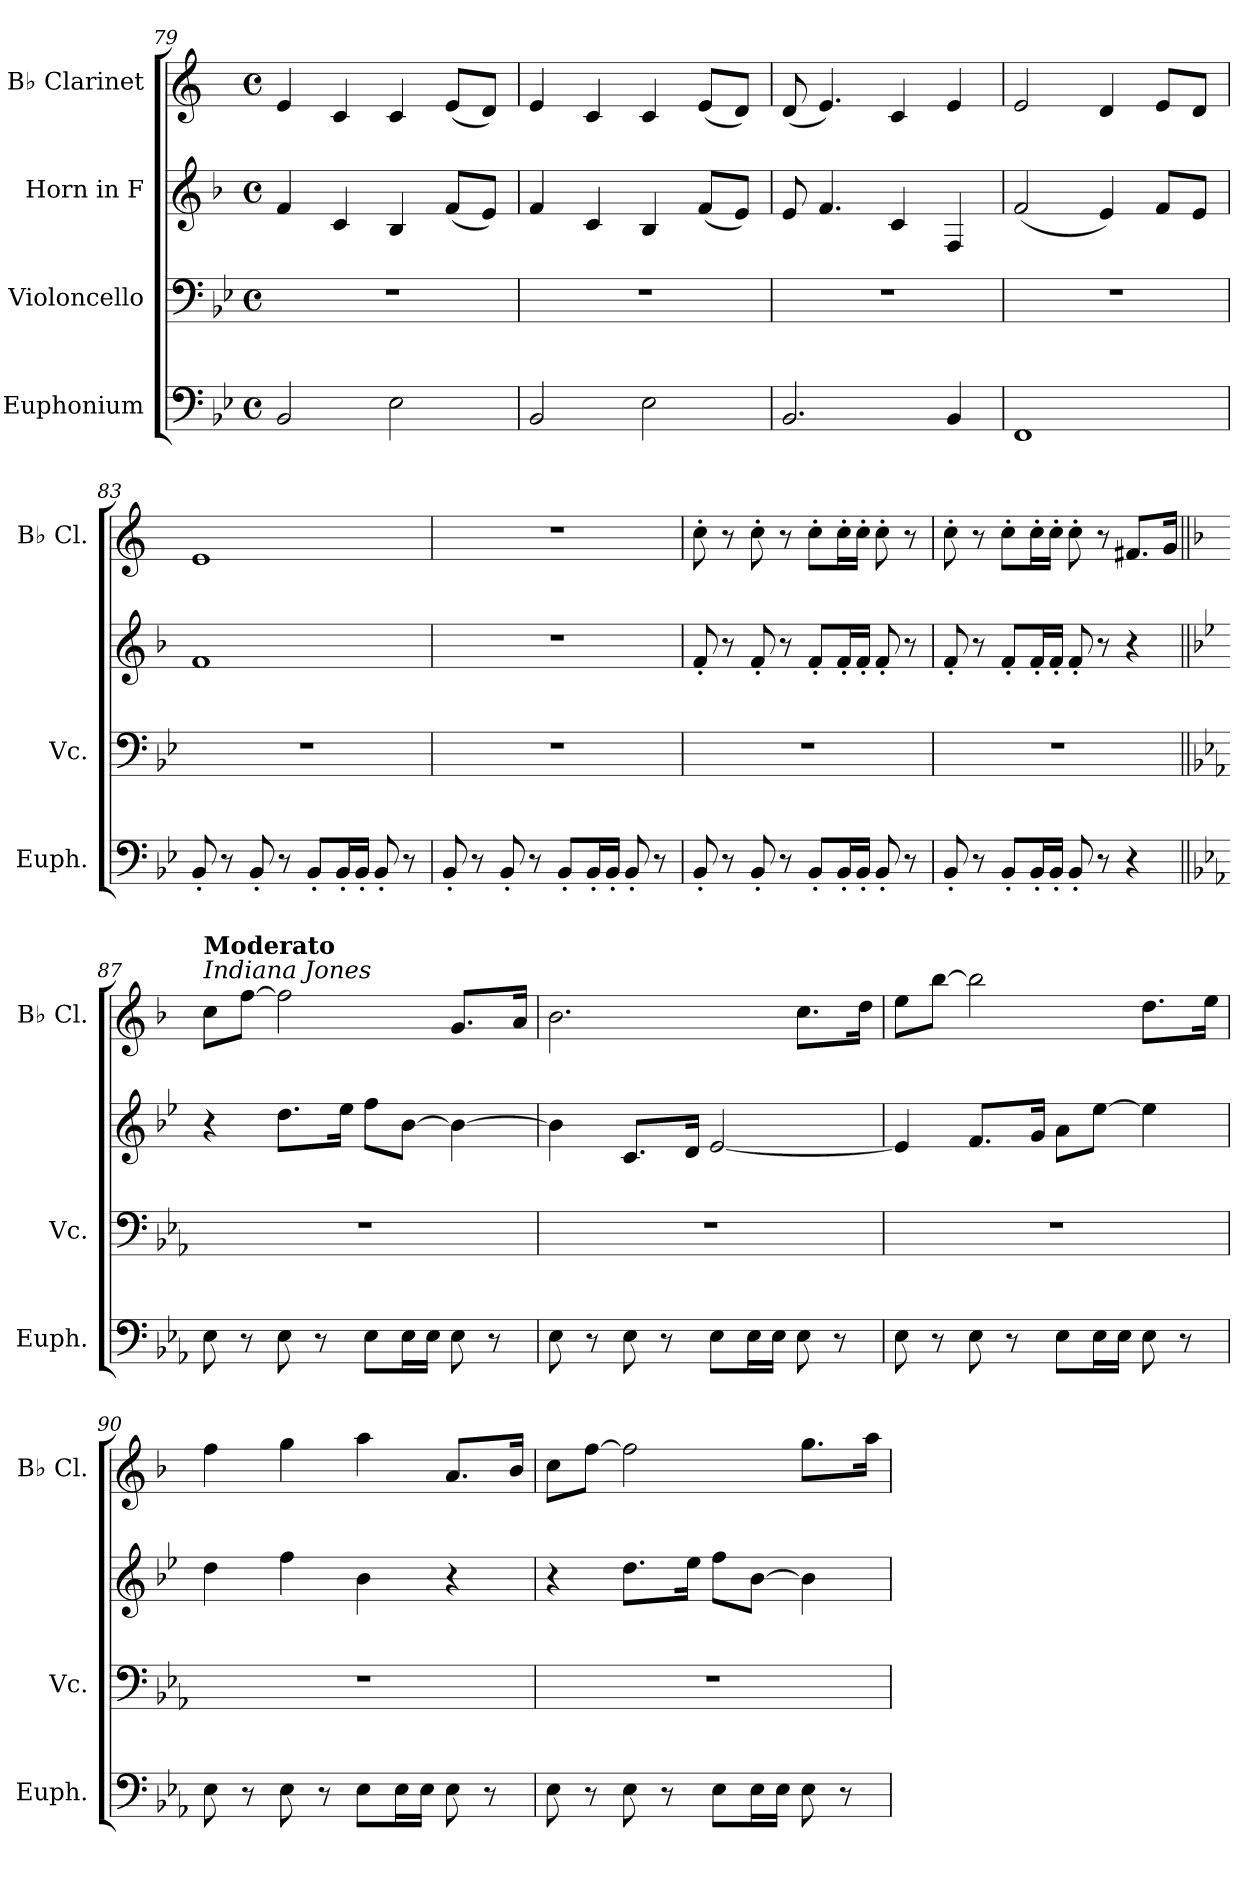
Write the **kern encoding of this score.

**kern	**kern	**kern	**kern
*part4	*part3	*part2	*part1
*staff4	*staff3	*staff2	*staff1
*I"Euphonium	*I"Violoncello	*I"Horn in F	*I"B♭ Clarinet
*I'Euph.	*I'Vc.	*	*I'B♭ Cl.
!!LO:LB:g=z
*clefF4	*clefF4	*clefG2	*clefG2
*	*	*ITrd4c7	*ITrd1c2
*k[b-e-]	*k[b-e-]	*k[b-e-]	*k[b-e-]
*M4/4	*M4/4	*M4/4	*M4/4
*met(c)	*met(c)	*met(c)	*met(c)
=79	=79	=79	=79
2BB-/	1r	4B-/	4d/
.	.	4F/	4B-/
2E-\	.	4E-/	4B-/
.	.	(8B-/L	(8d/L
.	.	8A/J)	8c/J)
=80	=80	=80	=80
2BB-/	1r	4B-/	4d/
.	.	4F/	4B-/
2E-\	.	4E-/	4B-/
.	.	(8B-/L	(8d/L
.	.	8A/J)	8c/J)
=81	=81	=81	=81
2.BB-/	1r	8A/	(8c/
.	.	4.B-/	4.d/)
.	.	4F/	4B-/
4BB-/	.	4BB-/	4d/
=82	=82	=82	=82
1FF	1r	(2B-/	2d/
.	.	4A/)	4c/
.	.	8B-/L	8d/L
.	.	8A/J	8c/J
=83	=83	=83	=83
8BB-'/	1r	1B-	1d
8r	.	.	.
8BB-'/	.	.	.
8r	.	.	.
8BB-'/L	.	.	.
16BB-'/L	.	.	.
16BB-'/JJ	.	.	.
8BB-'/	.	.	.
8r	.	.	.
=84	=84	=84	=84
8BB-'/	1r	1r	1r
8r	.	.	.
8BB-'/	.	.	.
8r	.	.	.
8BB-'/L	.	.	.
16BB-'/L	.	.	.
16BB-'/JJ	.	.	.
8BB-'/	.	.	.
8r	.	.	.
!!LO:PB:g=z
=85	=85	=85	=85
8BB-'/	1r	8B-'/	8b-'\
8r	.	8r	8r
8BB-'/	.	8B-'/	8b-'\
8r	.	8r	8r
8BB-'/L	.	8B-'/L	8b-'\L
16BB-'/L	.	16B-'/L	16b-'\L
16BB-'/JJ	.	16B-'/JJ	16b-'\JJ
8BB-'/	.	8B-'/	8b-'\
8r	.	8r	8r
=86	=86	=86	=86
8BB-'/	1r	8B-'/	8b-'\
8r	.	8r	8r
8BB-'/L	.	8B-'/L	8b-'\L
16BB-'/L	.	16B-'/L	16b-'\L
16BB-'/JJ	.	16B-'/JJ	16b-'\JJ
8BB-'/	.	8B-'/	8b-'\
8r	.	8r	8r
4r	.	4r	8.en/L
.	.	.	16f/Jk
=87||	=87||	=87||	=87||
*k[b-e-a-]	*k[b-e-a-]	*k[b-e-a-]	*k[b-e-a-]
!	!	!	!LO:TX:a:i:t=Indiana Jones
!	!	!	!LO:TX:a:B:t=Moderato
8E-\	1r	4r	8b-\L
8r	.	.	[8ee-\J
8E-\	.	8.g\L	2ee-\]
8r	.	.	.
.	.	16a-\Jk	.
8E-\L	.	8b-\L	.
16E-\L	.	[8e-\J	.
16E-\JJ	.	.	.
8E-\	.	4e-\_	8.f/L
8r	.	.	.
.	.	.	16g/Jk
=88	=88	=88	=88
8E-\	1r	4e-\]	2.a-\
8r	.	.	.
8E-\	.	8.F/L	.
8r	.	.	.
.	.	16G/Jk	.
8E-\L	.	[2A-/	.
16E-\L	.	.	.
16E-\JJ	.	.	.
8E-\	.	.	8.b-\L
8r	.	.	.
.	.	.	16cc\Jk
!!LO:LB:g=z
=89	=89	=89	=89
8E-\	1r	4A-/]	8dd\L
8r	.	.	[8aa-\J
8E-\	.	8.B-/L	2aa-\]
8r	.	.	.
.	.	16c/Jk	.
8E-\L	.	8d\L	.
16E-\L	.	[8a-\J	.
16E-\JJ	.	.	.
8E-\	.	4a-\]	8.cc\L
8r	.	.	.
.	.	.	16dd\Jk
=90	=90	=90	=90
8E-\	1r	4g\	4ee-\
8r	.	.	.
8E-\	.	4b-\	4ff\
8r	.	.	.
8E-\L	.	4e-\	4gg\
16E-\L	.	.	.
16E-\JJ	.	.	.
8E-\	.	4r	8.g/L
8r	.	.	.
.	.	.	16a-/Jk
=91	=91	=91	=91
8E-\	1r	4r	8b-\L
8r	.	.	[8ee-\J
8E-\	.	8.g\L	2ee-\]
8r	.	.	.
.	.	16a-\Jk	.
8E-\L	.	8b-\L	.
16E-\L	.	[8e-\J	.
16E-\JJ	.	.	.
8E-\	.	4e-\]	8.ff\L
8r	.	.	.
.	.	.	16gg\Jk
=	=	=	=
*-	*-	*-	*-
